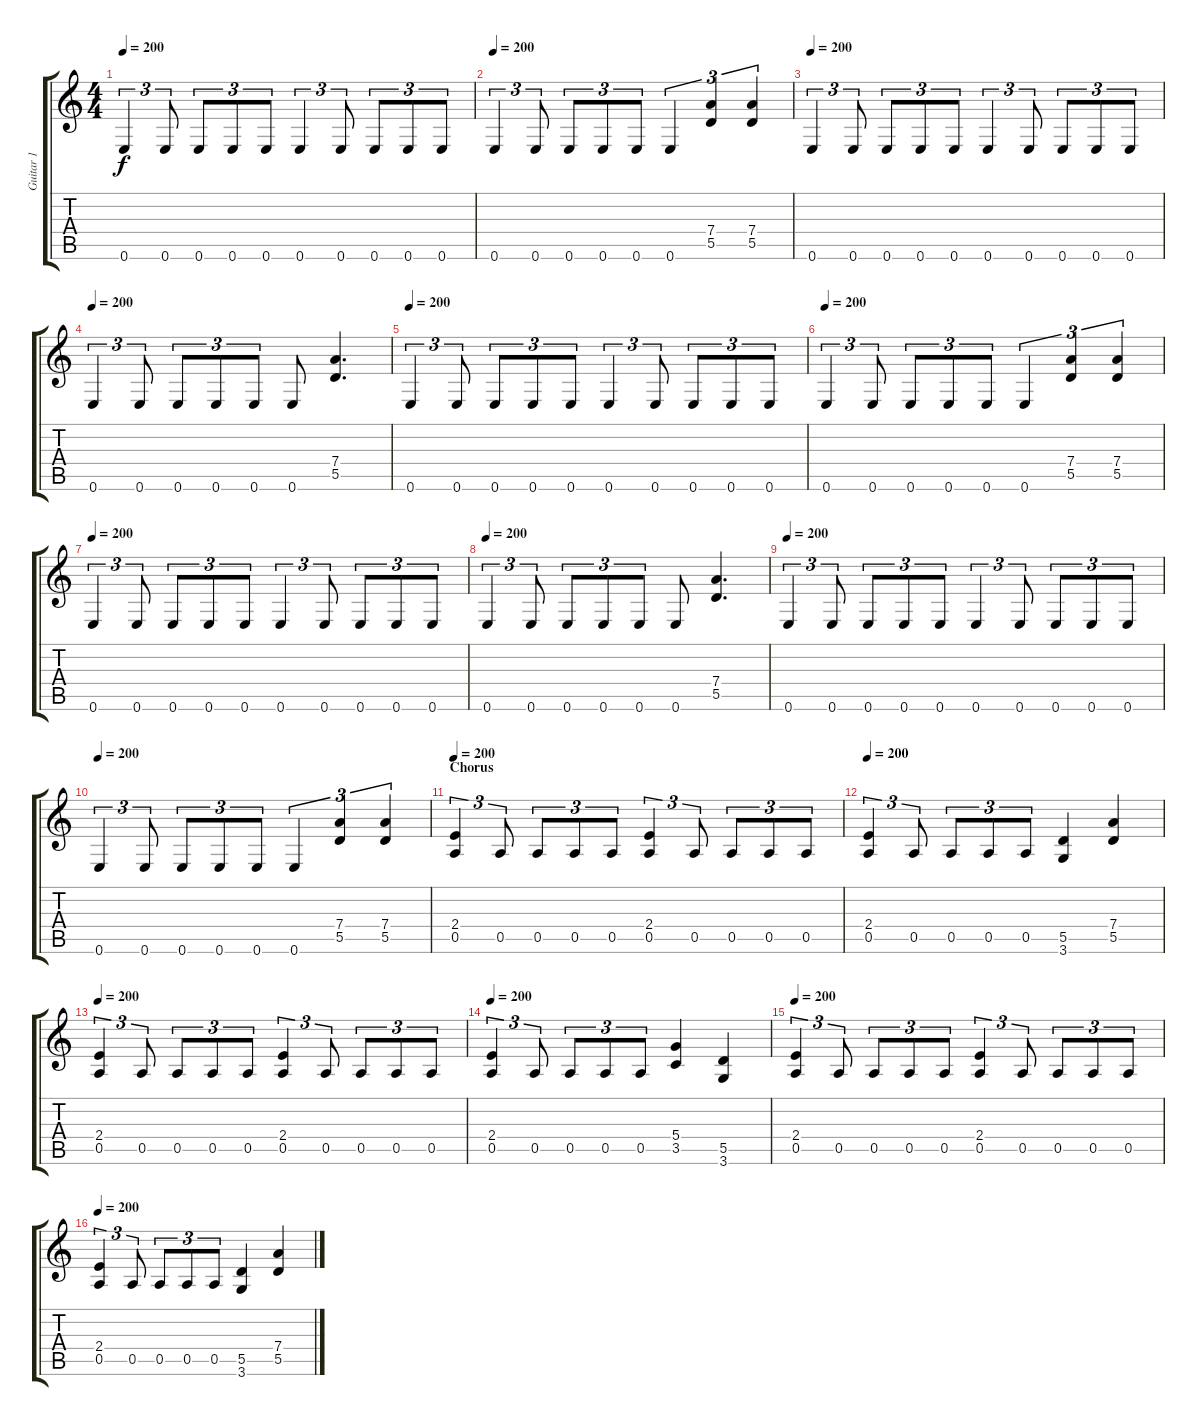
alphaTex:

\track ("Guitar 1" "Guitar 1") {instrument distortionguitar}
\staff {score tabs}
\tuning (E4 B3 G3 D3 A2 E2) {hide}
\ts (4 4)
\tempo 200
\clef g2
\ks c
0.6.4{tu (3 2) dy f} 0.6.8{tu (3 2)} 0.6.8{tu (3 2)} 0.6.8{tu (3 2)} 0.6.8{tu (3 2)} 0.6.4{tu (3 2)} 0.6.8{tu (3 2)} 0.6.8{tu (3 2)} 0.6.8{tu (3 2)} 0.6.8{tu (3 2)} |
\tempo 200
0.6.4{tu (3 2)} 0.6.8{tu (3 2)} 0.6.8{tu (3 2)} 0.6.8{tu (3 2)} 0.6.8{tu (3 2)} 0.6.4{tu (3 2)} (7.4 5.5).4{tu (3 2)} (7.4 5.5).4{tu (3 2)} |
\tempo 200
0.6.4{tu (3 2)} 0.6.8{tu (3 2)} 0.6.8{tu (3 2)} 0.6.8{tu (3 2)} 0.6.8{tu (3 2)} 0.6.4{tu (3 2)} 0.6.8{tu (3 2)} 0.6.8{tu (3 2)} 0.6.8{tu (3 2)} 0.6.8{tu (3 2)} |
\tempo 200
0.6.4{tu (3 2)} 0.6.8{tu (3 2)} 0.6.8{tu (3 2)} 0.6.8{tu (3 2)} 0.6.8{tu (3 2)} 0.6.8 (7.4 5.5).4{d} |
\tempo 200
0.6.4{tu (3 2)} 0.6.8{tu (3 2)} 0.6.8{tu (3 2)} 0.6.8{tu (3 2)} 0.6.8{tu (3 2)} 0.6.4{tu (3 2)} 0.6.8{tu (3 2)} 0.6.8{tu (3 2)} 0.6.8{tu (3 2)} 0.6.8{tu (3 2)} |
\tempo 200
0.6.4{tu (3 2)} 0.6.8{tu (3 2)} 0.6.8{tu (3 2)} 0.6.8{tu (3 2)} 0.6.8{tu (3 2)} 0.6.4{tu (3 2)} (7.4 5.5).4{tu (3 2)} (7.4 5.5).4{tu (3 2)} |
\tempo 200
0.6.4{tu (3 2)} 0.6.8{tu (3 2)} 0.6.8{tu (3 2)} 0.6.8{tu (3 2)} 0.6.8{tu (3 2)} 0.6.4{tu (3 2)} 0.6.8{tu (3 2)} 0.6.8{tu (3 2)} 0.6.8{tu (3 2)} 0.6.8{tu (3 2)} |
\tempo 200
0.6.4{tu (3 2)} 0.6.8{tu (3 2)} 0.6.8{tu (3 2)} 0.6.8{tu (3 2)} 0.6.8{tu (3 2)} 0.6.8 (7.4 5.5).4{d} |
\tempo 200
0.6.4{tu (3 2)} 0.6.8{tu (3 2)} 0.6.8{tu (3 2)} 0.6.8{tu (3 2)} 0.6.8{tu (3 2)} 0.6.4{tu (3 2)} 0.6.8{tu (3 2)} 0.6.8{tu (3 2)} 0.6.8{tu (3 2)} 0.6.8{tu (3 2)} |
\tempo 200
0.6.4{tu (3 2)} 0.6.8{tu (3 2)} 0.6.8{tu (3 2)} 0.6.8{tu (3 2)} 0.6.8{tu (3 2)} 0.6.4{tu (3 2)} (7.4 5.5).4{tu (3 2)} (7.4 5.5).4{tu (3 2)} |
\section ("" "Chorus")
\tempo 200
(2.4 0.5).4{tu (3 2)} 0.5.8{tu (3 2)} 0.5.8{tu (3 2)} 0.5.8{tu (3 2)} 0.5.8{tu (3 2)} (2.4 0.5).4{tu (3 2)} 0.5.8{tu (3 2)} 0.5.8{tu (3 2)} 0.5.8{tu (3 2)} 0.5.8{tu (3 2)} |
\tempo 200
(2.4 0.5).4{tu (3 2)} 0.5.8{tu (3 2)} 0.5.8{tu (3 2)} 0.5.8{tu (3 2)} 0.5.8{tu (3 2)} (5.5 3.6).4 (7.4 5.5).4 |
\tempo 200
(2.4 0.5).4{tu (3 2)} 0.5.8{tu (3 2)} 0.5.8{tu (3 2)} 0.5.8{tu (3 2)} 0.5.8{tu (3 2)} (2.4 0.5).4{tu (3 2)} 0.5.8{tu (3 2)} 0.5.8{tu (3 2)} 0.5.8{tu (3 2)} 0.5.8{tu (3 2)} |
\tempo 200
(2.4 0.5).4{tu (3 2)} 0.5.8{tu (3 2)} 0.5.8{tu (3 2)} 0.5.8{tu (3 2)} 0.5.8{tu (3 2)} (5.4 3.5).4 (5.5 3.6).4 |
\tempo 200
(2.4 0.5).4{tu (3 2)} 0.5.8{tu (3 2)} 0.5.8{tu (3 2)} 0.5.8{tu (3 2)} 0.5.8{tu (3 2)} (2.4 0.5).4{tu (3 2)} 0.5.8{tu (3 2)} 0.5.8{tu (3 2)} 0.5.8{tu (3 2)} 0.5.8{tu (3 2)} |
\tempo 200
(2.4 0.5).4{tu (3 2)} 0.5.8{tu (3 2)} 0.5.8{tu (3 2)} 0.5.8{tu (3 2)} 0.5.8{tu (3 2)} (5.5 3.6).4 (7.4 5.5).4
